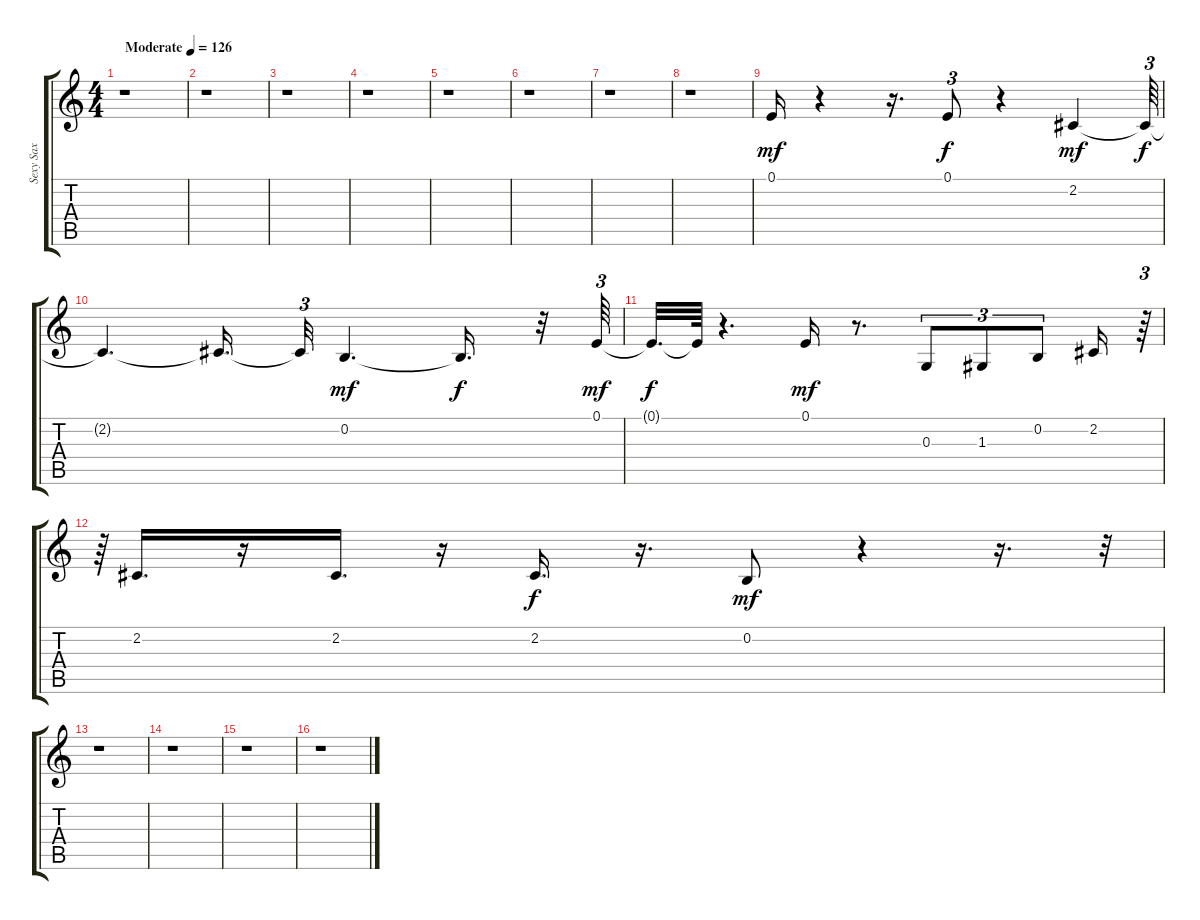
\track ("Sexy Sax" "Sexy Sax") {instrument altosax}
\staff {score tabs}
\tuning (E4 B3 G3 D3 A2 E2) {hide}
\ts (4 4)
\tempo (126 "Moderate")
\clef g2
\ks c
r.1{dy mf instrument altosax} |
r.1 |
r.1 |
r.1 |
r.1 |
r.1 |
r.1 |
r.1 |
0.1.16 r.4 r.16{d} 0.1.8{tu (3 2) dy f} r.4 2.2.4{dy mf} 2.2{t}.64{tu (3 2) dy f} |
2.2{t}.4{d} 2.2{t}.16{d} 2.2{t}.32{tu (3 2)} 0.2.4{d dy mf} 0.2{t}.16{d dy f} r.32 0.1.64{tu (3 2) dy mf} |
0.1{t}.32{d dy f} 0.1{t}.64 r.4{d} 0.1.16{dy mf} r.8{d} 0.3.8{tu (3 2)} 1.3.8{tu (3 2)} 0.2.8{tu (3 2)} 2.2.16 r.64{tu (3 2)} |
r.64{tu (3 2)} 2.2.16{d} r.16 2.2.16{d} r.16 2.2.16{d dy f} r.16{d} 0.2.8{dy mf} r.4 r.16{d} r.32{tu (3 2)} |
r.1 |
r.1 |
r.1 |
r.1
